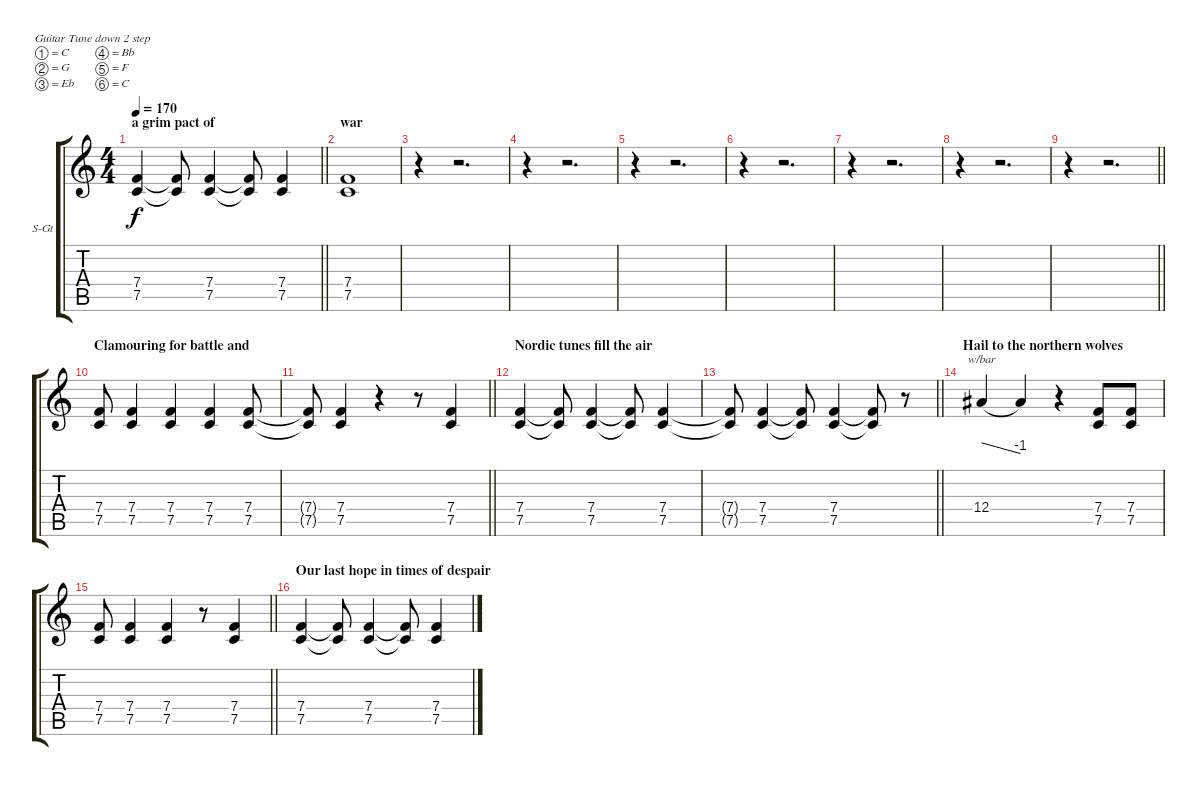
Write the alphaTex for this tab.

\bracketExtendMode groupsimilarinstruments
\firstSystemTrackNameOrientation horizontal
\otherSystemsTrackNameOrientation horizontal
\track ("Voice1 (Arkadius)" "S-Gt") {instrument voiceoohs}
\staff {score tabs}
\tuning (C4 G3 Eb3 Bb2 F2 C2)
\displaytranspose 12
\ts (4 4)
\section ("" "a grim pact of ")
\tempo 170
\clef g2
\barLineRight lightlight
\ks c
(7.4 7.5).4{dy f} (7.4{t} 7.5{t}).8 (7.4 7.5).4 (7.4{t} 7.5{t}).8 (7.4 7.5).4 |
\section ("" "war")
(7.4 7.5).1 |
r.4 r.2{d} |
r.4 r.2{d} |
r.4 r.2{d} |
r.4 r.2{d} |
r.4 r.2{d} |
r.4 r.2{d} |
\barLineRight lightlight
r.4 r.2{d} |
\section ("" "Clamouring for battle and ")
(7.4 7.5).8 (7.4 7.5).4 (7.4 7.5).4 (7.4 7.5).4 (7.4 7.5).8 |
\barLineRight lightlight
(7.4{t} 7.5{t}).8 (7.4 7.5).4 r.4 r.8 (7.4 7.5).4 |
\section ("" "Nordic tunes fill the air")
(7.4 7.5).4 (7.4{t} 7.5{t}).8 (7.4 7.5).4 (7.4{t} 7.5{t}).8 (7.4 7.5).4 |
\barLineRight lightlight
(7.4{t} 7.5{t}).8 (7.4 7.5).4 (7.4{t} 7.5{t}).8 (7.4 7.5).4 (7.4{t} 7.5{t}).8 r.8 |
\section ("" "Hail to the northern wolves")
12.4.4{tbe (dive default 0 0 60 -4)} 12.4{t}.4 r.4 (7.4 7.5).8 (7.4 7.5).8 |
\barLineRight lightlight
(7.4 7.5).8 (7.4 7.5).4 (7.4 7.5).4 r.8 (7.4 7.5).4 |
\section ("" "Our last hope in times of despair")
(7.4 7.5).4 (7.4{t} 7.5{t}).8 (7.4 7.5).4 (7.4{t} 7.5{t}).8 (7.4 7.5).4
